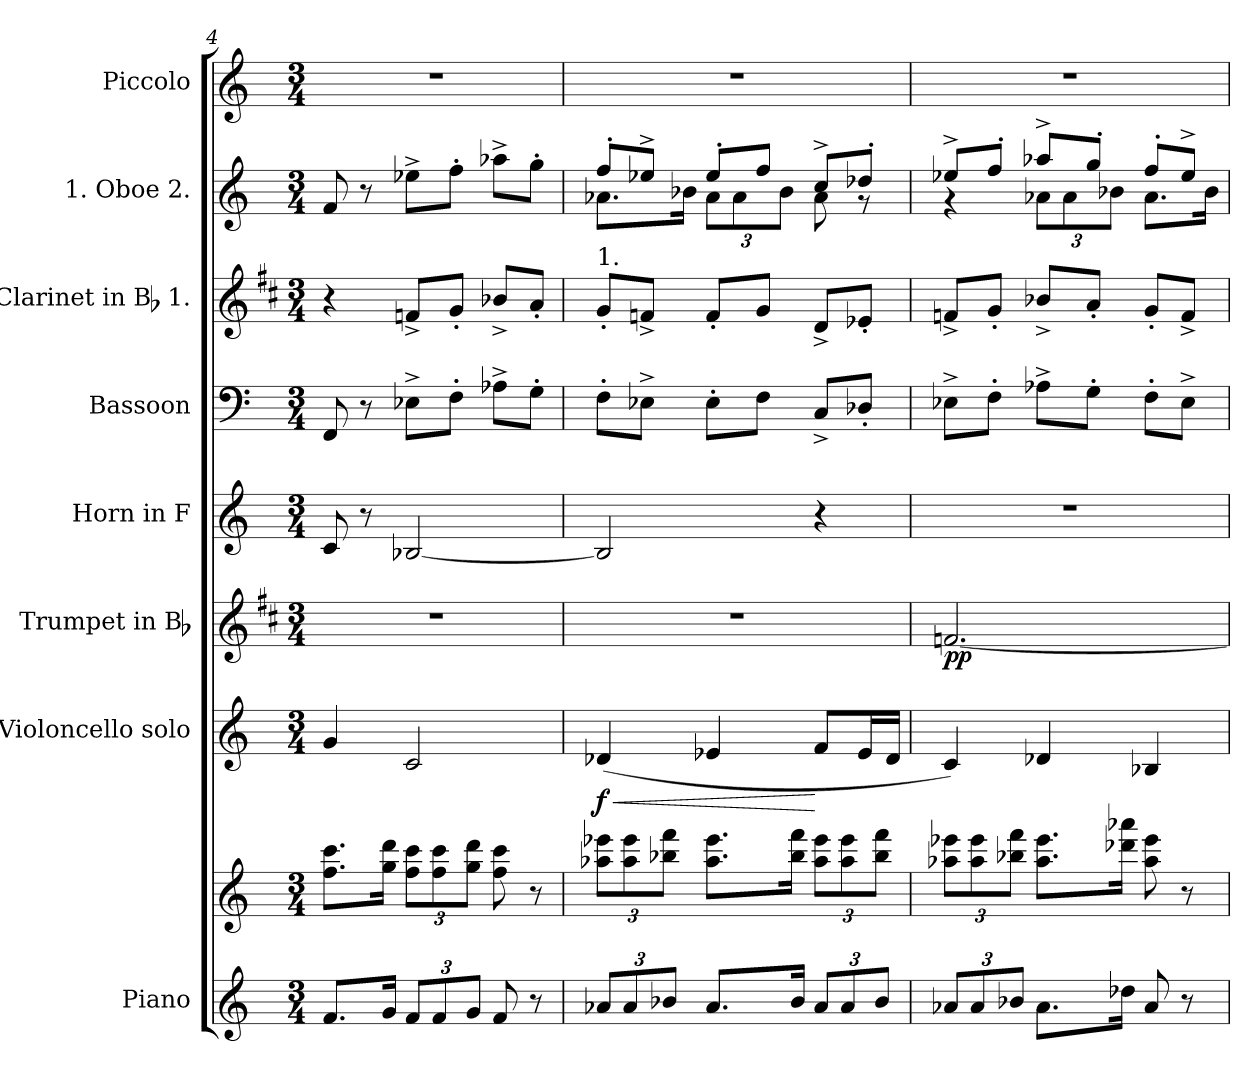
**kern	**kern	**kern	**dynam	**kern	**dynam	**kern	**kern	**kern	**kern	**kern
*part8	*part8	*part7	*part7	*part6	*part6	*part5	*part4	*part3	*part2	*part1
*staff9	*staff8	*staff7	*staff7	*staff6	*staff6	*staff5	*staff4	*staff3	*staff2	*staff1
*I"Piano	*	*I"Violoncello solo	*	*I"Trumpet in Bb	*	*I"Horn in F	*I"Bassoon	*I"Clarinet in Bb 1.	*I"1. Oboe 2.	*I"Piccolo
*I'Pno.	*	*I'Vc. solo	*	*I'Tpt.	*	*I'Hn.	*I'Bsn.	*I'1. Cl.	*I'1. Ob. 2.	*I'Picc.
*clefG2	*clefG2	*clefG2	*	*clefG2	*	*clefG2	*clefF4	*clefG2	*clefG2	*clefG2
*	*	*	*	*ITrd1c2	*	*ITrd4c7	*	*ITrd1c2	*	*
*k[]	*k[]	*k[]	*	*k[]	*	*k[b-]	*k[]	*k[]	*k[]	*k[]
*C:	*C:	*C:	*	*C:	*	*F:	*C:	*C:	*C:	*C:
*M3/4	*M3/4	*M3/4	*	*M3/4	*	*M3/4	*M3/4	*M3/4	*M3/4	*M3/4
=4	=4	=4	=4	=4	=4	=4	=4	=4	=4	=4
8.fL	8.ff 8.cccL	4g	.	4%3r	.	8F	8FF	4r	8f	4%3r
.	.	.	.	.	.	8r	8r	.	8r	.
16gJk	16gg 16dddJk	.	.	.	.	.	.	.	.	.
12fL	12ff 12cccL	2c	.	.	.	[2E-X	8E-X^L	8e-X^L	8ee-X^L	.
12f	12ff 12ccc	.	.	.	.	.	.	.	.	.
.	.	.	.	.	.	.	8F'J	8f'J	8ff'J	.
12gJ	12gg 12dddJ	.	.	.	.	.	.	.	.	.
8f	8ff 8ccc	.	.	.	.	.	8A-X^L	8a-X^L	8aa-X^L	.
8r	8r	.	.	.	.	.	8G'J	8g'J	8gg'J	.
=5	=5	=5	=5	=5	=5	=5	=5	=5	=5	=5
!	!	!	!	!	!	!	!	!LO:TX:a:t=1.	!	!
!	!	!	!LO:HP:b	!	!	!	!	!	!	!
*	*	*	*	*	*	*	*	*	*^	*
12a-XL	12aa-X 12eee-XL	(4d-X	< f	4%3r	.	2E-]	8F'L	8f'L	8ff'L	8.a-XL	4%3r
12a-	12aa- 12eee-	.	.	.	.	.	.	.	.	.	.
.	.	.	.	.	.	.	8E-X^J	8e-X^J	8ee-X^J	.	.
12b-XJ	12bb-X 12fffJ	.	.	.	.	.	.	.	.	.	.
.	.	.	.	.	.	.	.	.	.	16b-XJk	.
8.a-L	8.aa- 8.eee-L	4e-X	.	.	.	.	8E-'L	8e-'L	8ee-'L	12a-L	.
.	.	.	.	.	.	.	.	.	.	12a-	.
.	.	.	.	.	.	.	8FJ	8fJ	8ffJ	.	.
.	.	.	.	.	.	.	.	.	.	12b-J	.
16b-Jk	16bb- 16fffJk	.	.	.	.	.	.	.	.	.	.
12a-L	12aa- 12eee-L	8fL	[	.	.	4r	8C^L	8c^L	8cc^L	8a-	.
12a-	12aa- 12eee-	.	.	.	.	.	.	.	.	.	.
.	.	16e-L	.	.	.	.	8D-X'J	8d-X'J	8dd-X'J	8r	.
12b-J	12bb- 12fffJ	.	.	.	.	.	.	.	.	.	.
.	.	16d-JJ	.	.	.	.	.	.	.	.	.
=6	=6	=6	=6	=6	=6	=6	=6	=6	=6	=6	=6
12a-XL	12aa-X 12eee-XL	4c)	.	[2.e-X	pp	4%3r	8E-X^L	8e-X^L	8ee-X^L	4r	4%3r
12a-	12aa- 12eee-	.	.	.	.	.	.	.	.	.	.
.	.	.	.	.	.	.	8F'J	8f'J	8ff'J	.	.
12b-XJ	12bb-X 12fffJ	.	.	.	.	.	.	.	.	.	.
8.a-L	8.aa- 8.eee-L	4d-X	.	.	.	.	8A-X^L	8a-X^L	8aa-X^L	12a-XL	.
.	.	.	.	.	.	.	.	.	.	12a-	.
.	.	.	.	.	.	.	8G'J	8g'J	8gg'J	.	.
.	.	.	.	.	.	.	.	.	.	12b-XJ	.
16dd-XJk	16ddd-X 16aaa-XJk	.	.	.	.	.	.	.	.	.	.
8a-	8aa- 8eee-	4B-X	.	.	.	.	8F'L	8f'L	8ff'L	8.a-L	.
8r	8r	.	.	.	.	.	8E-^J	8e-^J	8ee-^J	.	.
.	.	.	.	.	.	.	.	.	.	16b-Jk	.
*	*	*	*	*	*	*	*	*	*v	*v	*
=	=	=	=	=	=	=	=	=	=	=
*-	*-	*-	*-	*-	*-	*-	*-	*-	*-	*-
